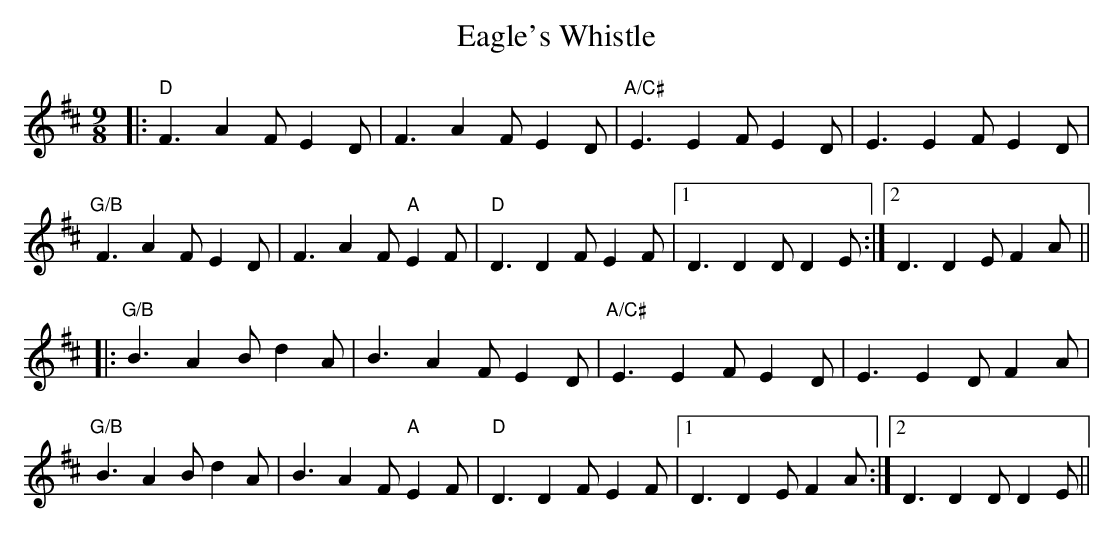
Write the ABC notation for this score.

X:1
T: Eagle's Whistle
M: 9/8
L: 1/8
K: Dmaj
|:"D" F3 A2F E2D|F3 A2F E2D|"A/C#" E3 E2F E2D|E3 E2F E2D|
"G/B"F3 A2F E2D|F3 A2F "A" E2F|"D" D3 D2F E2F|1 D3 D2D D2E:|2 D3 D2E F2A||
|:"G/B" B3 A2B d2A|B3 A2F E2D|"A/C#" E3 E2F E2D|E3 E2D F2A|
"G/B" B3 A2B d2A|B3 A2F "A" E2F|"D" D3 D2F E2F|1 D3 D2E F2A:|2 D3 D2D D2E||
